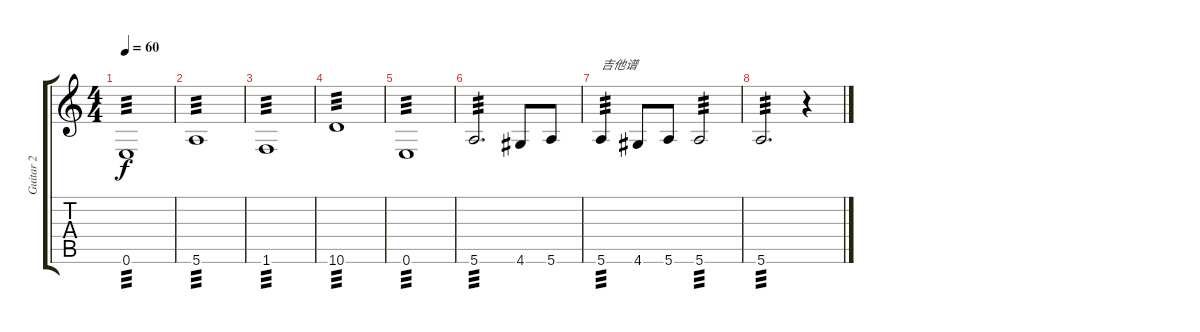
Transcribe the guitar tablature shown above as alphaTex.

\track ("Guitar 2" "Guitar 2") {instrument distortionguitar}
\staff {score tabs}
\tuning (E4 B3 G3 D3 A2 E2) {hide}
\ts (4 4)
\tempo 60
\clef g2
\ks c
0.6.1{tp 3 dy f} |
5.6.1{tp 3} |
1.6.1{tp 3} |
10.6.1{tp 3} |
0.6.1{tp 3} |
5.6.2{d tp 3} 4.6.8 5.6.8 |
5.6.4{txt "吉他谱" tp 3} 4.6.8 5.6.8 5.6.2{tp 3} |
5.6.2{d tp 3} r.4
